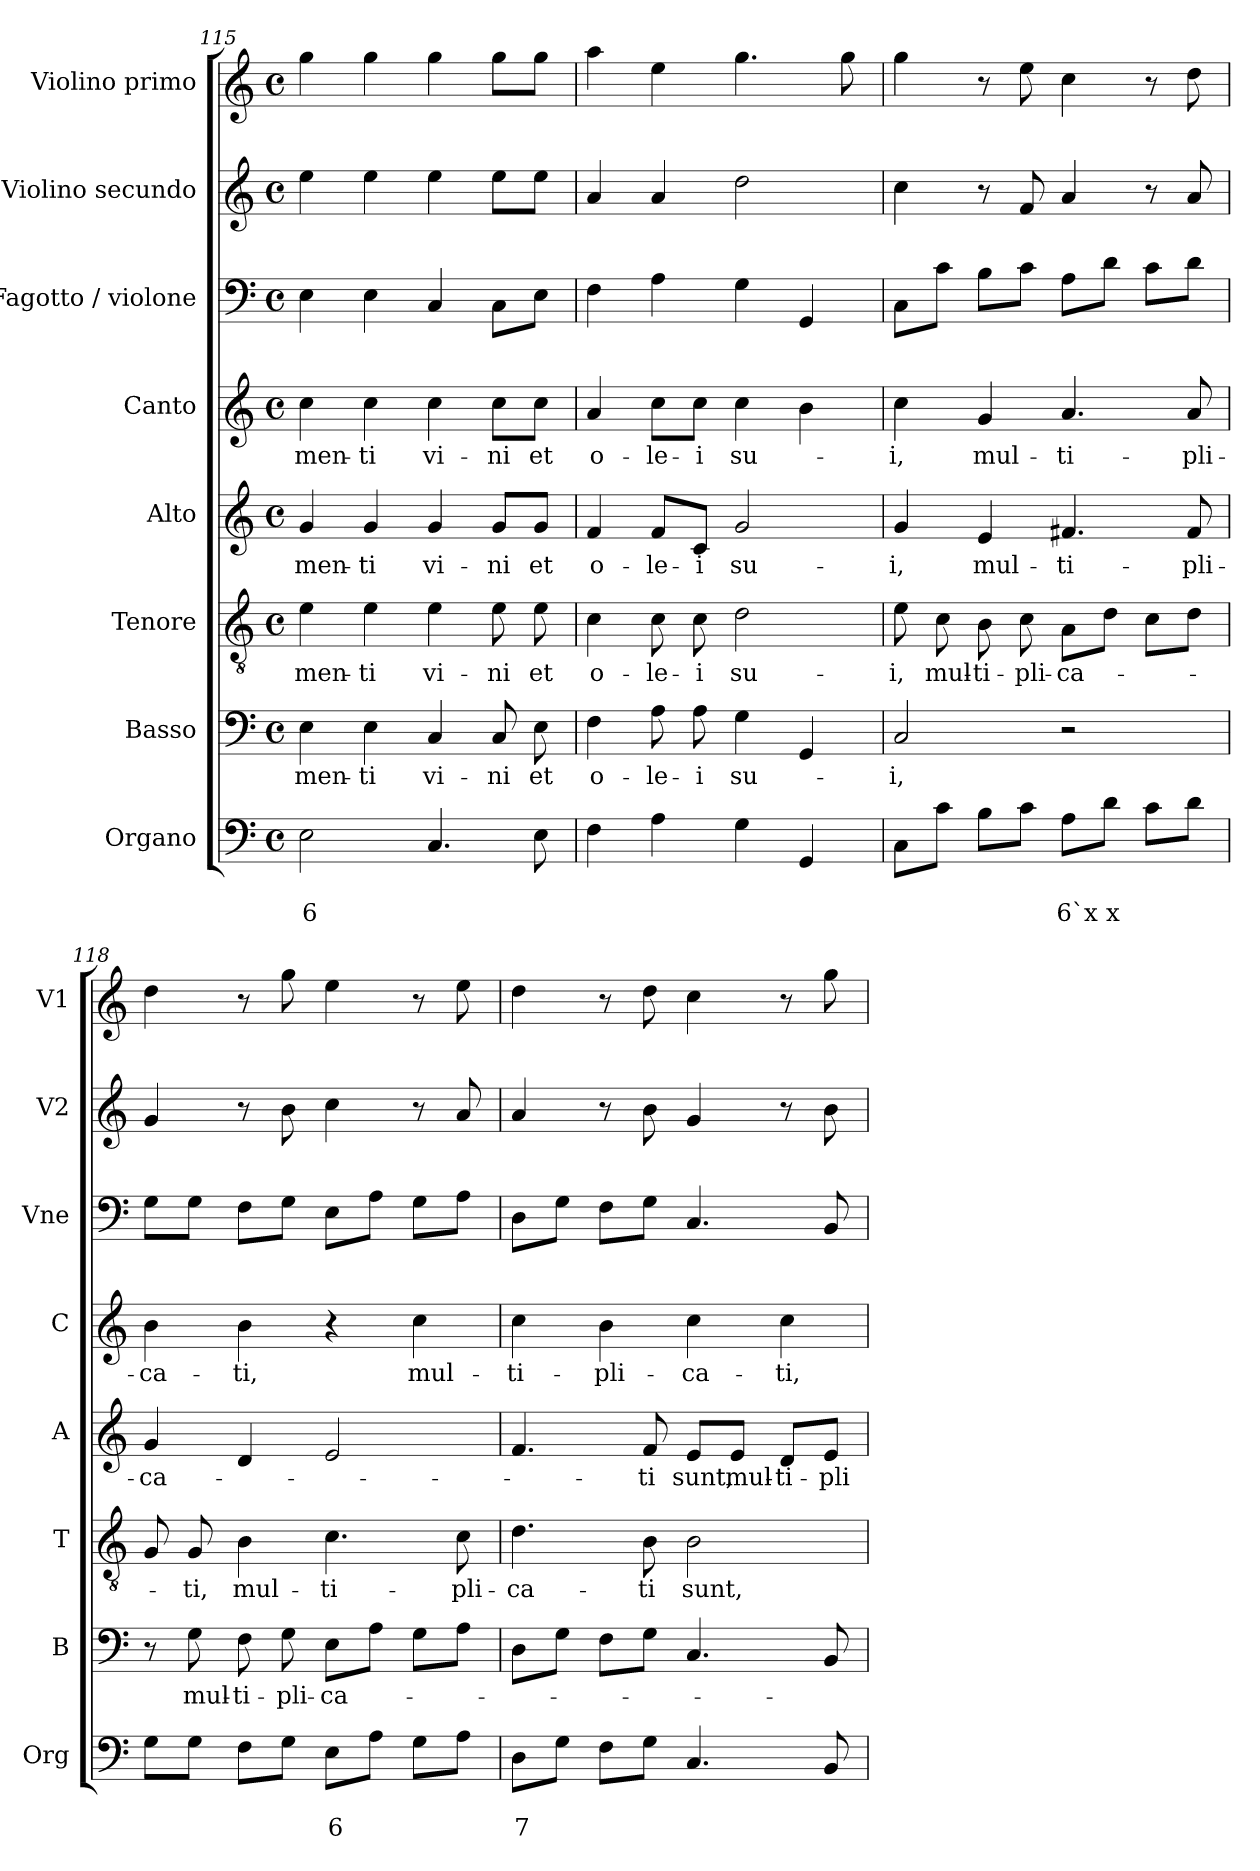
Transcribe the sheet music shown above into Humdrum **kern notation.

**kern	**text	**text	**kern	**text	**kern	**text	**kern	**text	**kern	**text	**kern	**kern	**kern
*part8	*part8	*part8	*part7	*part7	*part6	*part6	*part5	*part5	*part4	*part4	*part3	*part2	*part1
*staff8	*staff8	*staff8	*staff7	*staff7	*staff6	*staff6	*staff5	*staff5	*staff4	*staff4	*staff3	*staff2	*staff1
*I"Organo	*	*	*I"Basso	*	*I"Tenore	*	*I"Alto	*	*I"Canto	*	*I"Fagotto / violone	*I"Violino secundo	*I"Violino primo
*I'Org	*	*	*I'B	*	*I'T	*	*I'A	*	*I'C	*	*I'Vne	*I'V2	*I'V1
*clefF4	*	*	*clefF4	*	*clefGv2	*	*clefG2	*	*clefG2	*	*clefF4	*clefG2	*clefG2
*k[]	*	*	*k[]	*	*k[]	*	*k[]	*	*k[]	*	*k[]	*k[]	*k[]
*C:	*	*	*C:	*	*C:	*	*C:	*	*C:	*	*C:	*C:	*C:
*M4/4	*	*	*M4/4	*	*M4/4	*	*M4/4	*	*M4/4	*	*M4/4	*M4/4	*M4/4
*met(c)	*	*	*met(c)	*	*met(c)	*	*met(c)	*	*met(c)	*	*met(c)	*met(c)	*met(c)
=115	=115	=115	=115	=115	=115	=115	=115	=115	=115	=115	=115	=115	=115
!	!	!LO:LY:b	!	!LO:LY:b	!	!LO:LY:b	!	!LO:LY:b	!	!LO:LY:b	!	!	!
2E\	.	6	4E\	-men-	4e\	-men-	4g/	-men-	4cc\	-men-	4E\	4ee\	4gg\
!	!	!	!	!LO:LY:b	!	!LO:LY:b	!	!LO:LY:b	!	!LO:LY:b	!	!	!
.	.	.	4E\	-ti	4e\	-ti	4g/	-ti	4cc\	-ti	4E\	4ee\	4gg\
!	!	!	!	!LO:LY:b	!	!LO:LY:b	!	!LO:LY:b	!	!LO:LY:b	!	!	!
4.C/	.	.	4C/	vi-	4e\	vi-	4g/	vi-	4cc\	vi-	4C/	4ee\	4gg\
!	!	!	!	!LO:LY:b	!	!LO:LY:b	!	!LO:LY:b	!	!LO:LY:b	!	!	!
.	.	.	8C/	-ni	8e\	-ni	8g/L	-ni	8cc\L	-ni	8C\L	8ee\L	8gg\L
!	!	!	!	!LO:LY:b	!	!LO:LY:b	!	!LO:LY:b	!	!LO:LY:b	!	!	!
8E\	.	.	8E\	et	8e\	et	8g/J	et	8cc\J	et	8E\J	8ee\J	8gg\J
=116	=116	=116	=116	=116	=116	=116	=116	=116	=116	=116	=116	=116	=116
!	!	!	!	!LO:LY:b	!	!LO:LY:b	!	!LO:LY:b	!	!LO:LY:b	!	!	!
4F\	.	.	4F\	o-	4c\	o-	4f/	o-	4a/	o-	4F\	4a/	4aa\
!	!	!	!	!LO:LY:b	!	!LO:LY:b	!	!LO:LY:b	!	!LO:LY:b	!	!	!
4A\	.	.	8A\	-le-	8c\	-le-	8f/L	-le-	8cc\L	-le-	4A\	4a/	4ee\
!	!	!	!	!LO:LY:b	!	!LO:LY:b	!	!LO:LY:b	!	!LO:LY:b	!	!	!
.	.	.	8A\	-i	8c\	-i	8c/J	-i	8cc\J	-i	.	.	.
!	!	!	!	!LO:LY:b	!	!LO:LY:b	!	!LO:LY:b	!	!LO:LY:b	!	!	!
4G\	.	.	4G\	su-	2d\	su-	2g/	su-	4cc\	su-	4G\	2dd\	4.gg\
4GG/	.	.	4GG/	.	.	.	.	.	4b\	.	4GG/	.	.
.	.	.	.	.	.	.	.	.	.	.	.	.	8gg\
!!LO:LB:g=z
=117	=117	=117	=117	=117	=117	=117	=117	=117	=117	=117	=117	=117	=117
!	!	!	!	!LO:LY:b	!	!LO:LY:b	!	!LO:LY:b	!	!LO:LY:b	!	!	!
8C\L	.	.	2C/	-i,	8e\	-i,	4g/	-i,	4cc\	-i,	8C\L	4cc\	4gg\
!	!	!	!	!	!	!LO:LY:b	!	!	!	!	!	!	!
8c\J	.	.	.	.	8c\	mul-	.	.	.	.	8c\J	.	.
!	!	!	!	!	!	!LO:LY:b	!	!LO:LY:b	!	!LO:LY:b	!	!	!
8B\L	.	.	.	.	8B\	-ti-	4e/	mul-	4g/	mul-	8B\L	8r	8r
!	!	!	!	!	!	!LO:LY:b	!	!	!	!	!	!	!
8c\J	.	.	.	.	8c\	-pli-	.	.	.	.	8c\J	8f/	8ee\
!	!	!LO:LY:b	!	!	!	!LO:LY:b	!	!LO:LY:b	!	!LO:LY:b	!	!	!
8A\L	.	6`x	2r	.	8A\L	-ca-	4.f#X/	-ti-	4.a/	-ti-	8A\L	4a/	4cc\
!	!	!LO:LY:b	!	!	!	!	!	!	!	!	!	!	!
8d\J	.	x	.	.	8d\J	.	.	.	.	.	8d\J	.	.
8c\L	.	.	.	.	8c\L	.	.	.	.	.	8c\L	8r	8r
!	!	!	!	!	!	!	!	!LO:LY:b	!	!LO:LY:b	!	!	!
8d\J	.	.	.	.	8d\J	.	8f#/	-pli-	8a/	-pli-	8d\J	8a/	8dd\
=118	=118	=118	=118	=118	=118	=118	=118	=118	=118	=118	=118	=118	=118
!	!	!	!	!	!	!	!	!LO:LY:b	!	!LO:LY:b	!	!	!
8G\L	.	.	8r	.	8G/	.	4g/	-ca-	4b\	-ca-	8G\L	4g/	4dd\
!	!	!	!	!LO:LY:b	!	!LO:LY:b	!	!	!	!	!	!	!
8G\J	.	.	8G\	mul-	8G/	-ti,	.	.	.	.	8G\J	.	.
!	!	!	!	!LO:LY:b	!	!LO:LY:b	!	!	!	!LO:LY:b	!	!	!
8F\L	.	.	8F\	-ti-	4B\	mul-	4d/	.	4b\	-ti,	8F\L	8r	8r
!	!	!	!	!LO:LY:b	!	!	!	!	!	!	!	!	!
8G\J	.	.	8G\	-pli-	.	.	.	.	.	.	8G\J	8b\	8gg\
!	!	!LO:LY:b	!	!LO:LY:b	!	!LO:LY:b	!	!	!	!	!	!	!
8E\L	.	6	8E\L	-ca-	4.c\	-ti-	2e/	.	4r	.	8E\L	4cc\	4ee\
8A\J	.	.	8A\J	.	.	.	.	.	.	.	8A\J	.	.
!	!	!	!	!	!	!	!	!	!	!LO:LY:b	!	!	!
8G\L	.	.	8G\L	.	.	.	.	.	4cc\	mul-	8G\L	8r	8r
!	!	!	!	!	!	!LO:LY:b	!	!	!	!	!	!	!
8A\J	.	.	8A\J	.	8c\	-pli-	.	.	.	.	8A\J	8a/	8ee\
=119	=119	=119	=119	=119	=119	=119	=119	=119	=119	=119	=119	=119	=119
!	!	!LO:LY:b	!	!	!	!LO:LY:b	!	!	!	!LO:LY:b	!	!	!
8D\L	.	7	8D\L	.	4.d\	-ca-	4.f/	.	4cc\	-ti-	8D\L	4a/	4dd\
8G\J	.	.	8G\J	.	.	.	.	.	.	.	8G\J	.	.
!	!	!	!	!	!	!	!	!	!	!LO:LY:b	!	!	!
8F\L	.	.	8F\L	.	.	.	.	.	4b\	-pli-	8F\L	8r	8r
!	!	!	!	!	!	!LO:LY:b	!	!LO:LY:b	!	!	!	!	!
8G\J	.	.	8G\J	.	8B\	-ti	8f/	-ti	.	.	8G\J	8b\	8dd\
!	!	!	!	!	!	!LO:LY:b	!	!LO:LY:b	!	!LO:LY:b	!	!	!
4.C/	.	.	4.C/	.	2B\	sunt,	8e/L	sunt,	4cc\	-ca-	4.C/	4g/	4cc\
!	!	!	!	!	!	!	!	!LO:LY:b	!	!	!	!	!
.	.	.	.	.	.	.	8e/J	mul-	.	.	.	.	.
!	!	!	!	!	!	!	!	!LO:LY:b	!	!LO:LY:b	!	!	!
.	.	.	.	.	.	.	8d/L	-ti-	4cc\	-ti,	.	8r	8r
!	!	!	!	!	!	!	!	!LO:LY:b	!	!	!	!	!
8BB/	.	.	8BB/	.	.	.	8e/J	-pli-	.	.	8BB/	8b\	8gg\
=	=	=	=	=	=	=	=	=	=	=	=	=	=
*-	*-	*-	*-	*-	*-	*-	*-	*-	*-	*-	*-	*-	*-
